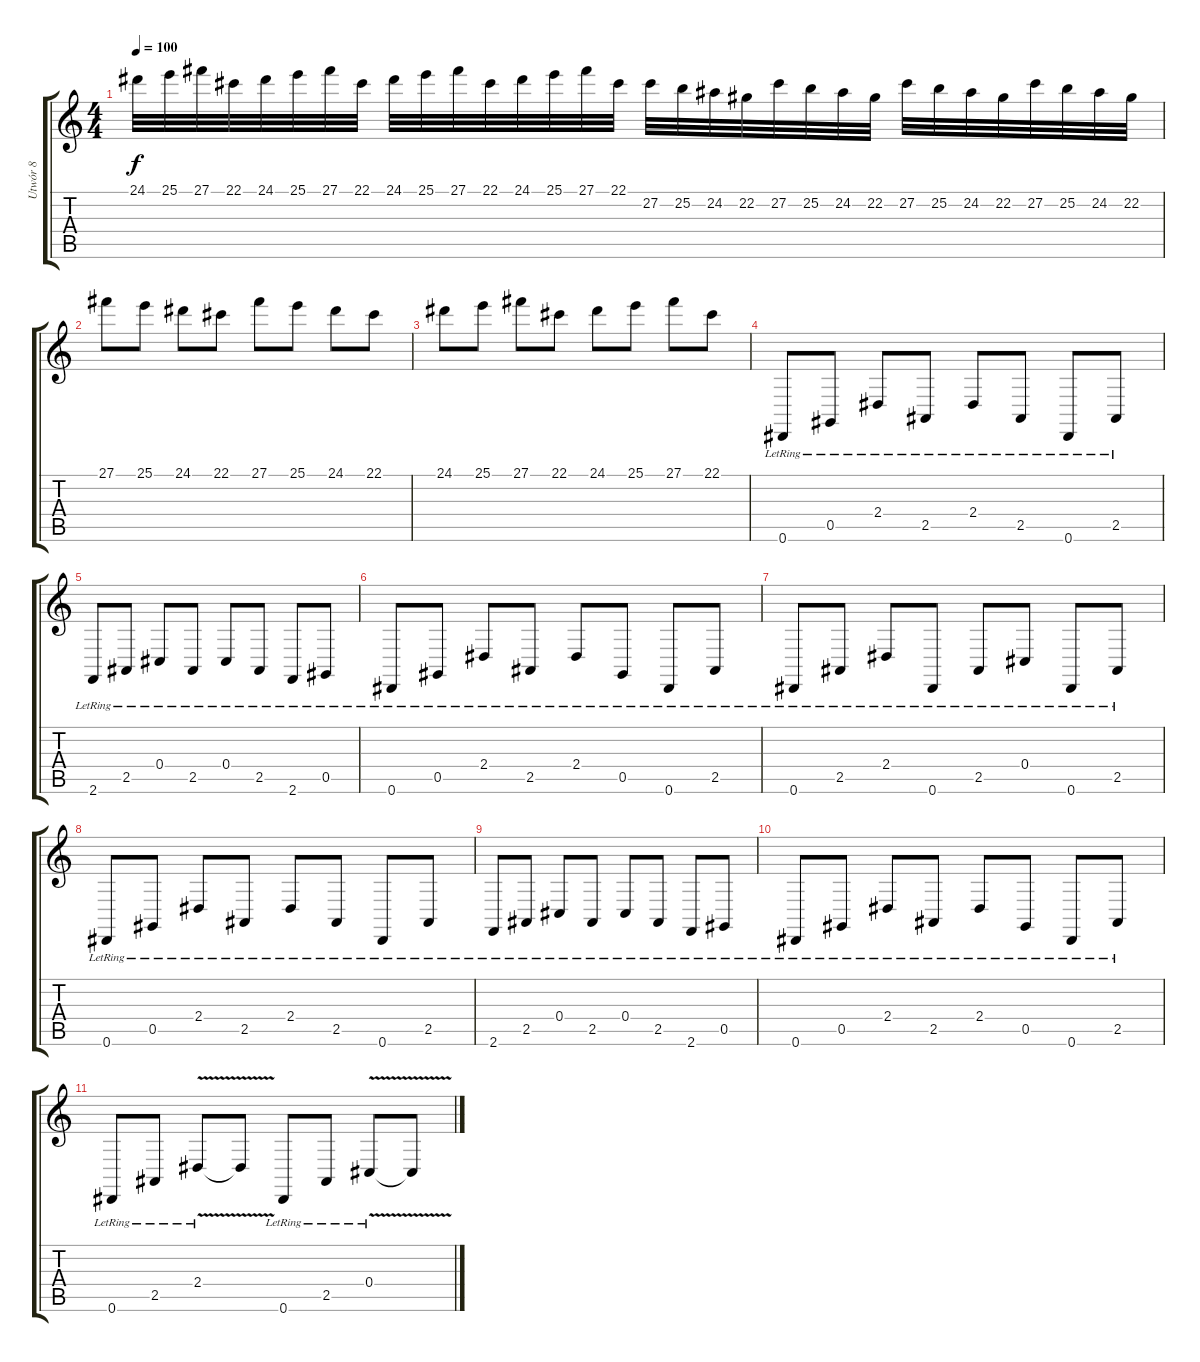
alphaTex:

\track ("Utwór 8" "Utwór 8") {instrument acousticgrandpiano}
\staff {score tabs}
\tuning (Eb4 Bb3 Gb3 Db3 Ab2 Eb2) {hide}
\ts (4 4)
\tempo 100
\clef g2
\ks c
24.1.32{dy f} 25.1.32 27.1.32 22.1.32 24.1.32 25.1.32 27.1.32 22.1.32 24.1.32 25.1.32 27.1.32 22.1.32 24.1.32 25.1.32 27.1.32 22.1.32 27.2.32 25.2.32 24.2.32 22.2.32 27.2.32 25.2.32 24.2.32 22.2.32 27.2.32 25.2.32 24.2.32 22.2.32 27.2.32 25.2.32 24.2.32 22.2.32 |
27.1.8 25.1.8 24.1.8 22.1.8 27.1.8 25.1.8 24.1.8 22.1.8 |
24.1.8 25.1.8 27.1.8 22.1.8 24.1.8 25.1.8 27.1.8 22.1.8 |
0.6{lr}.8{volume 16} 0.5{lr}.8 2.4{lr}.8 2.5{lr}.8 2.4{lr}.8 2.5{lr}.8 0.6{lr}.8 2.5{lr}.8 |
2.6{lr}.8 2.5{lr}.8 0.4{lr}.8 2.5{lr}.8 0.4{lr}.8 2.5{lr}.8 2.6{lr}.8 0.5{lr}.8 |
0.6{lr}.8 0.5{lr}.8 2.4{lr}.8 2.5{lr}.8 2.4{lr}.8 0.5{lr}.8 0.6{lr}.8 2.5{lr}.8 |
0.6{lr}.8 2.5{lr}.8 2.4{lr}.8 0.6{lr}.8 2.5{lr}.8 0.4{lr}.8 0.6{lr}.8 2.5{lr}.8 |
0.6{lr}.8 0.5{lr}.8 2.4{lr}.8 2.5{lr}.8 2.4{lr}.8 2.5{lr}.8 0.6{lr}.8 2.5{lr}.8 |
2.6{lr}.8 2.5{lr}.8 0.4{lr}.8 2.5{lr}.8 0.4{lr}.8 2.5{lr}.8 2.6{lr}.8 0.5{lr}.8 |
0.6{lr}.8 0.5{lr}.8 2.4{lr}.8 2.5{lr}.8 2.4{lr}.8 0.5{lr}.8 0.6{lr}.8 2.5{lr}.8 |
0.6{lr}.8 2.5{lr}.8 2.4{v lr}.8 2.4{t}.8 0.6{lr}.8 2.5{lr}.8 0.4{v lr}.8 0.4{t}.8
